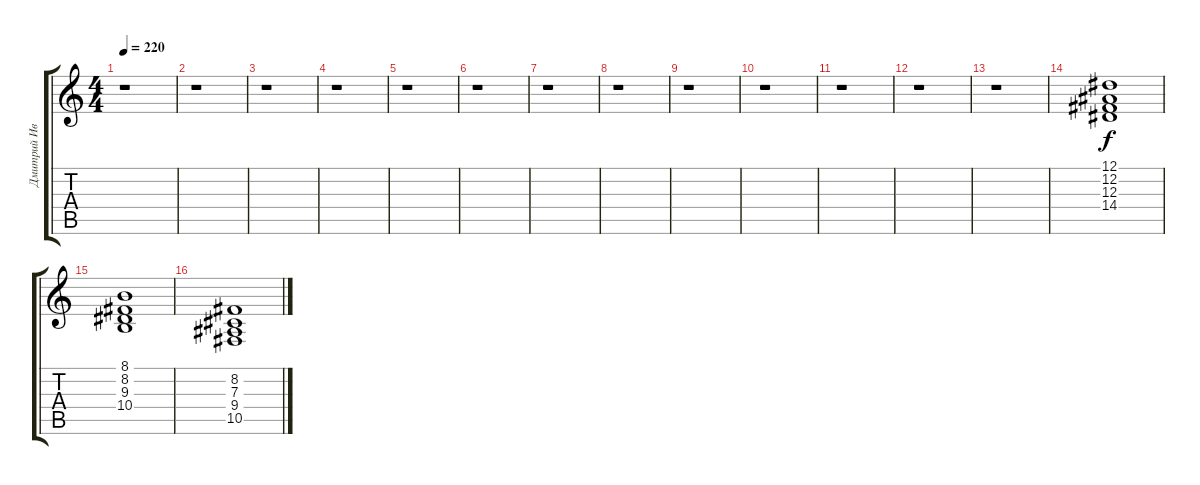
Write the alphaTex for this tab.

\track ("Дмитрий Иванов" "Дмитрий Ив") {instrument stringensemble1}
\staff {score tabs}
\tuning (Eb4 Bb3 Gb3 Db3 Ab2 Eb2) {hide}
\ts (4 4)
\tempo 220
\clef g2
\ks c
r.1{dy f} |
r.1 |
r.1 |
r.1 |
r.1 |
r.1 |
r.1 |
r.1 |
r.1 |
r.1 |
r.1 |
r.1 |
r.1 |
(12.1 12.2 12.3 14.4).1 |
(8.1 8.2 9.3 10.4).1 |
(8.2 7.3 9.4 10.5).1
